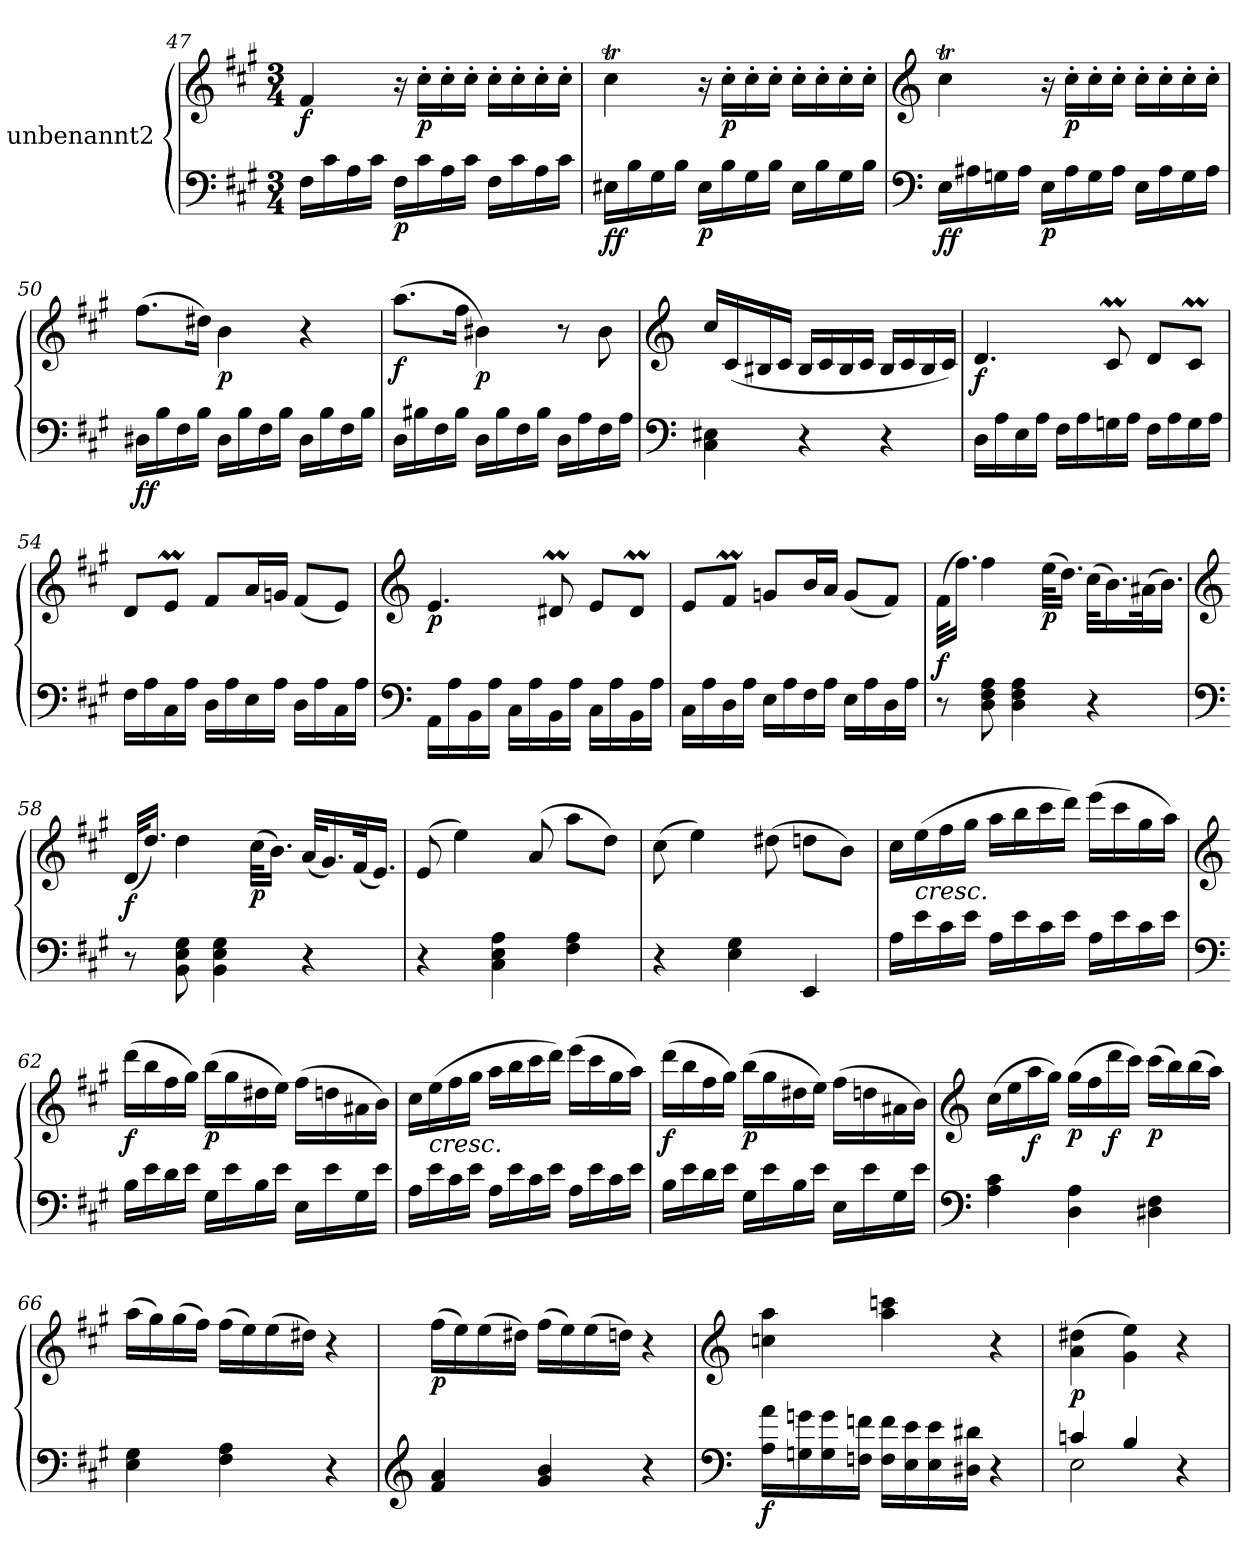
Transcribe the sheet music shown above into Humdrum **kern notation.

**kern	**kern	**dynam
*part1	*part1	*part1
*staff2	*staff1	*staff1/2
*I"unbenannt2	*	*
*clefF4	*clefG2	*
*k[f#c#g#]	*k[f#c#g#]	*
*M3/4	*M3/4	*
=47	=47	=47
!	!	!LO:DY:b
16F#\LL	4f#/	f
16c#\	.	.
16A\	.	.
16c#\JJ	.	.
!	!	!LO:DY:b=2
16F#\LL	16r	p
!	!	!LO:DY:b
16c#\	16cc#'\LL	p
16A\	16cc#'\	.
16c#\JJ	16cc#'\JJ	.
16F#\LL	16cc#'\LL	.
16c#\	16cc#'\	.
16A\	16cc#'\	.
16c#\JJ	16cc#'\JJ	.
!!LO:LB:g=z
=48	=48	=48
!	!	!LO:DY:b=2
!	!	!LO:DY:n=1:b
16E#X\LL	4cc#t\	f f
16B\	.	.
16G#\	.	.
16B\JJ	.	.
!	!	!LO:DY:n=2:b=2
16E#\LL	16r	p
!	!	!LO:DY:n=3:b
16B\	16cc#'\LL	p
16G#\	16cc#'\	.
16B\JJ	16cc#'\JJ	.
16E#\LL	16cc#'\LL	.
16B\	16cc#'\	.
16G#\	16cc#'\	.
16B\JJ	16cc#'\JJ	.
!!LO:LB:g=z
=49	=49	=49
*clefF4	*clefG2	*
!	!	!LO:DY:b=2
!	!	!LO:DY:n=1:b
16E\LL	4cc#t\	f f
16A#X\	.	.
16Gn\	.	.
16A#\JJ	.	.
!	!	!LO:DY:n=2:b=2
16E\LL	16r	p
!	!	!LO:DY:n=3:b
16A#\	16cc#'\LL	p
16G\	16cc#'\	.
16A#\JJ	16cc#'\JJ	.
16E\LL	16cc#'\LL	.
16A#\	16cc#'\	.
16G\	16cc#'\	.
16A#\JJ	16cc#'\JJ	.
=50	=50	=50
!	!	!LO:DY:b=2
!	!	!LO:DY:n=1:b
16D#X\LL	(8.ff#\L	f f
16B\	.	.
16F#\	.	.
16B\JJ	16dd#X\Jk)	.
!	!	!LO:DY:n=2:b
16D#\LL	4b\	p
16B\	.	.
16F#\	.	.
16B\JJ	.	.
16D#\LL	4r	.
16B\	.	.
16F#\	.	.
16B\JJ	.	.
!!LO:PB:g=z
=51	=51	=51
!	!	!LO:DY:b
16D\LL	(8.aa\L	f
16B#X\	.	.
16F#\	.	.
16B#\JJ	16ff#\Jk	.
!	!	!LO:DY:b
16D\LL	4b#X\)	p
16B#\	.	.
16F#\	.	.
16B#\JJ	.	.
16D\LL	8r	.
16A\	.	.
16F#\	8b#\	.
16A\JJ	.	.
!!LO:LB:g=z
=52	=52	=52
*clefF4	*clefG2	*
4C#\ 4E#X\	16cc#/LL	.
.	(16c#/	.
.	16B#X/	.
.	16c#/JJ	.
4r	16B#/LL	.
.	16c#/	.
.	16B#/	.
.	16c#/JJ	.
4r	16B#/LL	.
.	16c#/	.
.	16B#/	.
.	16c#/JJ)	.
=53	=53	=53
!	!	!LO:DY:b
16D\LL	4.d/	f
16A\	.	.
16E\	.	.
16A\JJ	.	.
16F#\LL	.	.
16A\	.	.
16Gn\	8c#m/	.
16A\JJ	.	.
16F#\LL	8d/L	.
16A\	.	.
16G\	8c#m/J	.
16A\JJ	.	.
!!LO:LB:g=z
=54	=54	=54
16F#\LL	8d/L	.
16A\	.	.
16C#\	8eM/J	.
16A\JJ	.	.
16D\LL	8f#/L	.
16A\	.	.
16E\	16a/L	.
16A\JJ	16gn/JJ	.
16D\LL	(8f#/L	.
16A\	.	.
16C#\	8e/J)	.
16A\JJ	.	.
!!LO:LB:g=z
=55	=55	=55
*clefF4	*clefG2	*
!	!	!LO:DY:b
16AA\LL	4.e/	p
16A\	.	.
16BB\	.	.
16A\JJ	.	.
16C#\LL	.	.
16A\	.	.
16BB\	8d#Xm/	.
16A\JJ	.	.
16C#\LL	8e/L	.
16A\	.	.
16BB\	8d#m/J	.
16A\JJ	.	.
=56	=56	=56
16C#\LL	8e/L	.
16A\	.	.
16D\	8f#M/J	.
16A\JJ	.	.
16E\LL	8gn/L	.
16A\	.	.
16F#\	16b/L	.
16A\JJ	16a/JJ	.
16E\LL	(8g/L	.
16A\	.	.
16D\	8f#/J)	.
16A\JJ	.	.
!!LO:LB:g=z
=57	=57	=57
!	!	!LO:DY:b
8r	(32f#\KLL	f
.	16.ff#\JJ)	.
8D\ 8F#\ 8A\	4ff#\	.
4D\ 4F#\ 4A\	.	.
!	!	!LO:DY:b
.	(32ee\KLL	p
.	16.dd\JJ)	.
4r	(32cc#\KLL	.
.	16.b\)	.
.	(32a#X\K	.
.	16.b\JJ)	.
!!LO:LB:g=z
=58	=58	=58
*clefF4	*clefG2	*
!	!	!LO:DY:b
8r	(32d/KLL	f
.	16.dd/JJ)	.
8BB\ 8E\ 8G#\	4dd\	.
4BB\ 4E\ 4G#\	.	.
!	!	!LO:DY:b
.	(32cc#\KLL	p
.	16.b\JJ)	.
4r	(32a/KLL	.
.	16.g#/)	.
.	(32f#/K	.
.	16.e/JJ)	.
=59	=59	=59
4r	(8e/	.
.	4ee\)	.
4C#\ 4E\ 4A\	.	.
.	(8a/	.
4F#\ 4A\	8aa\L	.
.	8dd\J)	.
=60	=60	=60
4r	(8cc#\	.
.	4ee\)	.
4E\ 4G#\	.	.
.	(8dd#X\	.
4EE/	8ddn\L	.
.	8b\J)	.
!!LO:LB:g=z
=61	=61	=61
16A\LL	16cc#\LL	.
!	!LO:TX:b:i:t=cresc.	!
16e\	(16ee\	.
16c#\	16ff#\	.
16e\JJ	16gg#\JJ	.
16A\LL	16aa\LL	.
16e\	16bb\	.
16c#\	16ccc#\	.
16e\JJ	16ddd\JJ)	.
16A\LL	(16eee\LL	.
16e\	16ccc#\	.
16c#\	16gg#\	.
16e\JJ	16aa\JJ)	.
!!LO:PB:g=z
=62	=62	=62
*clefF4	*clefG2	*
!	!	!LO:DY:b
16B\LL	(16ddd\LL	f
16e\	16bb\	.
16d\	16ff#\	.
16e\JJ	16gg#\JJ)	.
!	!	!LO:DY:b
16G#\LL	(16bb\LL	p
16e\	16gg#\	.
16B\	16dd#X\	.
16e\JJ	16ee\JJ)	.
16E\LL	(16ff#\LL	.
16e\	16ddn\	.
16G#\	16a#X\	.
16e\JJ	16b\JJ)	.
=63	=63	=63
16A\LL	16cc#\LL	.
!	!LO:TX:b:i:t=cresc.	!
16e\	(16ee\	.
16c#\	16ff#\	.
16e\JJ	16gg#\JJ	.
16A\LL	16aa\LL	.
16e\	16bb\	.
16c#\	16ccc#\	.
16e\JJ	16ddd\JJ)	.
16A\LL	(16eee\LL	.
16e\	16ccc#\	.
16c#\	16gg#\	.
16e\JJ	16aa\JJ)	.
!!LO:LB:g=z
=64	=64	=64
!	!	!LO:DY:b
16B\LL	(16ddd\LL	f
16e\	16bb\	.
16d\	16ff#\	.
16e\JJ	16gg#\JJ)	.
!	!	!LO:DY:b
16G#\LL	(16bb\LL	p
16e\	16gg#\	.
16B\	16dd#X\	.
16e\JJ	16ee\JJ)	.
16E\LL	(16ff#\LL	.
16e\	16ddn\	.
16G#\	16a#X\	.
16e\JJ	16b\JJ)	.
!!LO:LB:g=z
=65	=65	=65
*clefF4	*clefG2	*
4A\ 4c#\	(16cc#\LL	.
.	16ee\	.
!	!	!LO:DY:b
.	16aa\	f
.	16gg#\JJ)	.
!	!	!LO:DY:b
4D\ 4A\	(16gg#\LL	p
.	16ff#\	.
!	!	!LO:DY:b
.	16ddd\	f
.	16ccc#\JJ)	.
!	!	!LO:DY:b
4D#X\ 4F#\	(16ccc#\LL	p
.	16bb\)	.
.	(16bb\	.
.	16aa\JJ)	.
=66	=66	=66
4E\ 4G#\	(16aa\LL	.
.	16gg#\)	.
.	(16gg#\	.
.	16ff#\JJ)	.
4F#\ 4A\	(16ff#\LL	.
.	16ee\)	.
.	(16ee\	.
.	16dd#X\JJ)	.
4r	4r	.
!!LO:LB:g=z
=67	=67	=67
*clefG2	*	*
!	!	!LO:DY:b
4f#/ 4a/	(16ff#\LL	p
.	16ee\)	.
.	(16ee\	.
.	16dd#X\JJ)	.
4g#/ 4b/	(16ff#\LL	.
.	16ee\)	.
.	(16ee\	.
.	16ddn\JJ)	.
4r	4r	.
!!LO:LB:g=z
=68	=68	=68
*clefF4	*clefG2	*
!	!	!LO:DY:b=2
16A\ 16a\LL	4ccn\ 4aa\	f
16Gn\ 16gn\	.	.
16G\ 16g\	.	.
16Fn\ 16fn\JJ	.	.
16F\ 16f\LL	4aa\ 4cccn\	.
16E\ 16e\	.	.
16E\ 16e\	.	.
16D#X\ 16d#X\JJ	.	.
4r	4r	.
=69	=69	=69
*^	*	*
!	!	!	!LO:DY:b
4cn/	2E\	(4a\ 4dd#X\	p
4B/	.	4g#\ 4ee\)	.
4r	4ryy	4r	.
*v	*v	*	*
=	=	=
*-	*-	*-
